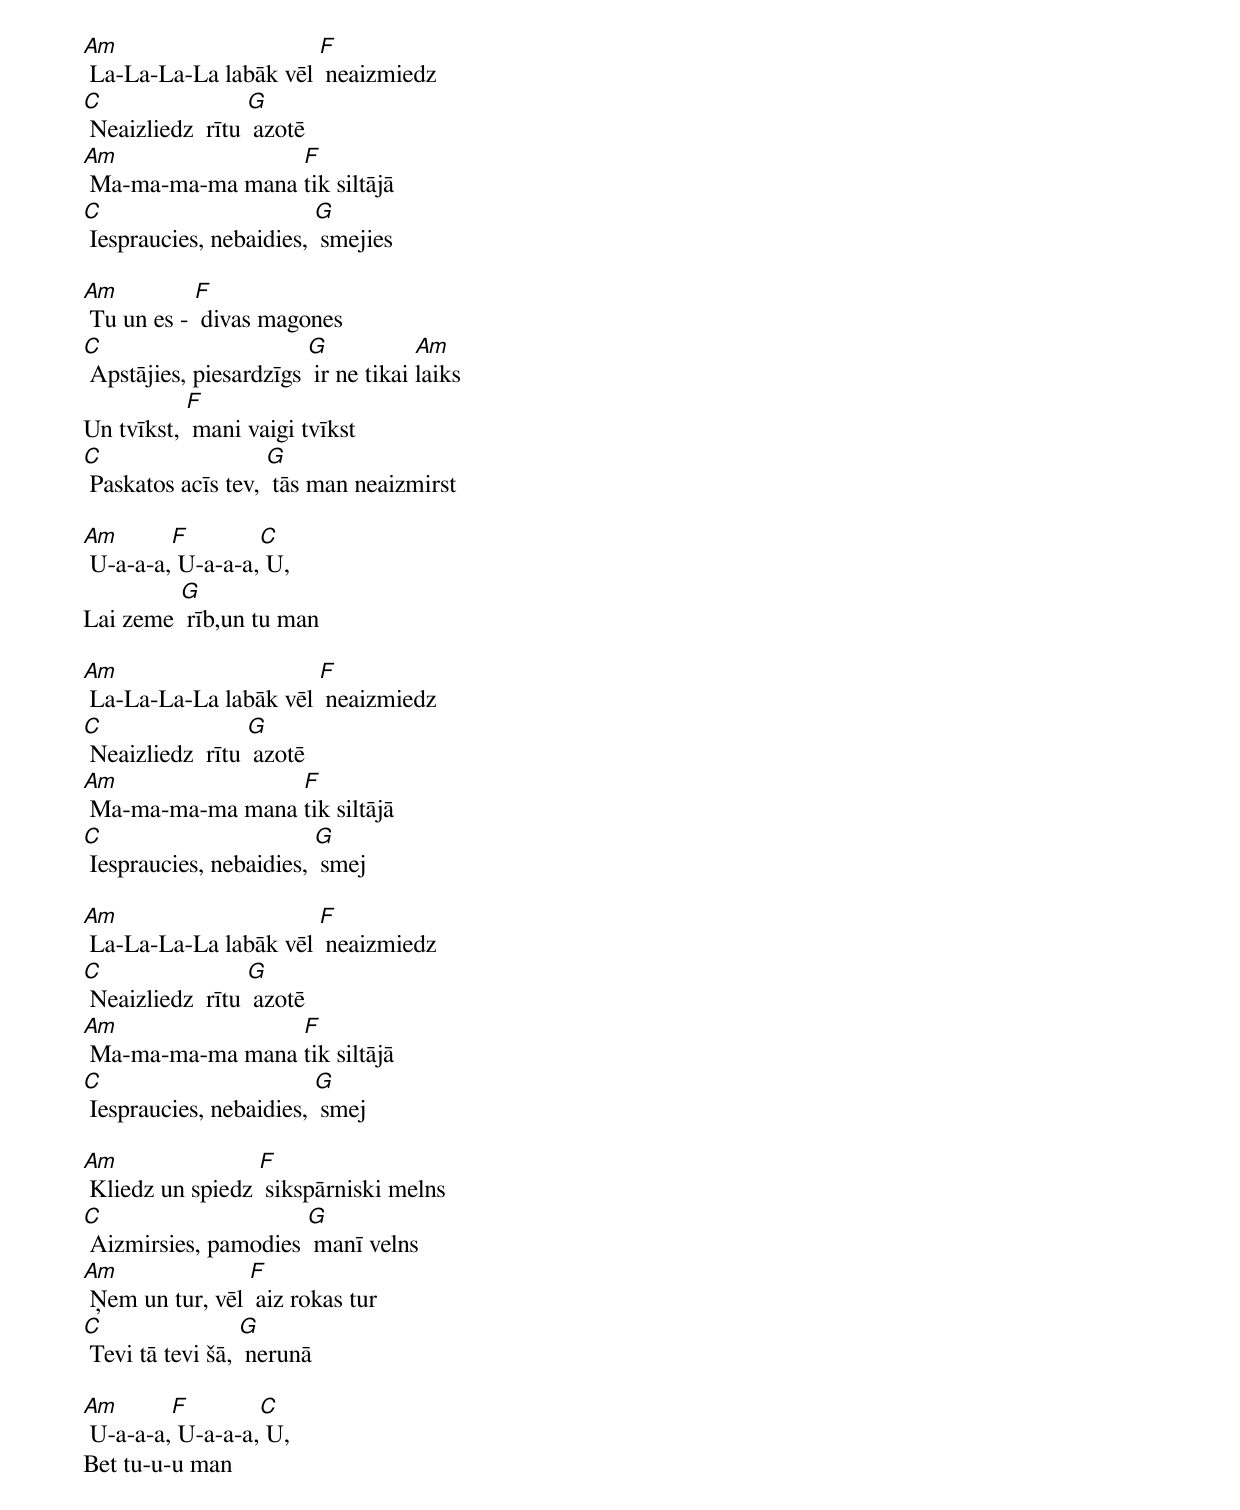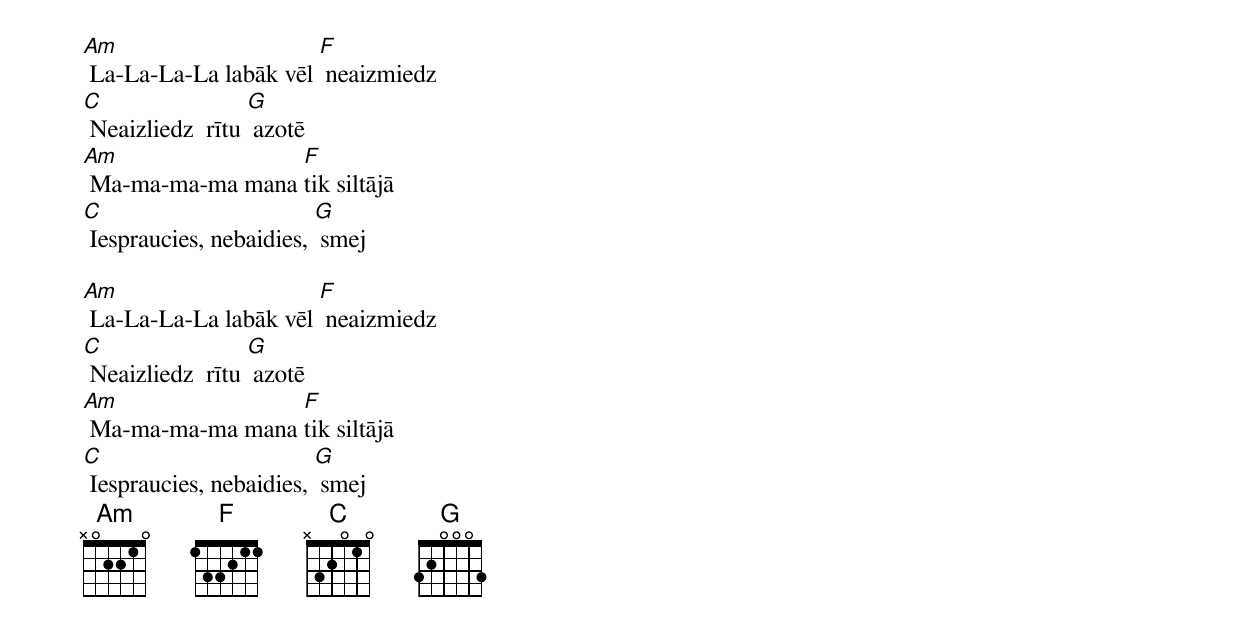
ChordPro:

[Am] La-La-La-La labāk vēl [F] neaizmiedz
[C] Neaizliedz  rītu [G] azotē
[Am] Ma-ma-ma-ma mana [F]tik siltājā
[C] Iespraucies, nebaidies, [G] smejies

[Am] Tu un es - [F] divas magones
[C] Apstājies, piesardzīgs [G] ir ne tikai [Am]laiks
Un tvīkst, [F] mani vaigi tvīkst
[C] Paskatos acīs tev, [G] tās man neaizmirst

[Am] U-a-a-a,[F] U-a-a-a,[C] U,
Lai zeme [G] rīb,un tu man

[Am] La-La-La-La labāk vēl [F] neaizmiedz
[C] Neaizliedz  rītu [G] azotē
[Am] Ma-ma-ma-ma mana [F]tik siltājā
[C] Iespraucies, nebaidies, [G] smej

[Am] La-La-La-La labāk vēl [F] neaizmiedz
[C] Neaizliedz  rītu [G] azotē
[Am] Ma-ma-ma-ma mana [F]tik siltājā
[C] Iespraucies, nebaidies, [G] smej

[Am] Kliedz un spiedz [F] sikspārniski melns
[C] Aizmirsies, pamodies [G] manī velns
[Am] Ņem un tur, vēl [F] aiz rokas tur
[C] Tevi tā tevi šā, [G] nerunā

[Am] U-a-a-a,[F] U-a-a-a,[C] U,
Bet tu-u-u man

[Am] La-La-La-La labāk vēl [F] neaizmiedz
[C] Neaizliedz  rītu [G] azotē
[Am] Ma-ma-ma-ma mana [F]tik siltājā
[C] Iespraucies, nebaidies, [G] smej

[Am] La-La-La-La labāk vēl [F] neaizmiedz
[C] Neaizliedz  rītu [G] azotē
[Am] Ma-ma-ma-ma mana [F]tik siltājā
[C] Iespraucies, nebaidies, [G] smej
